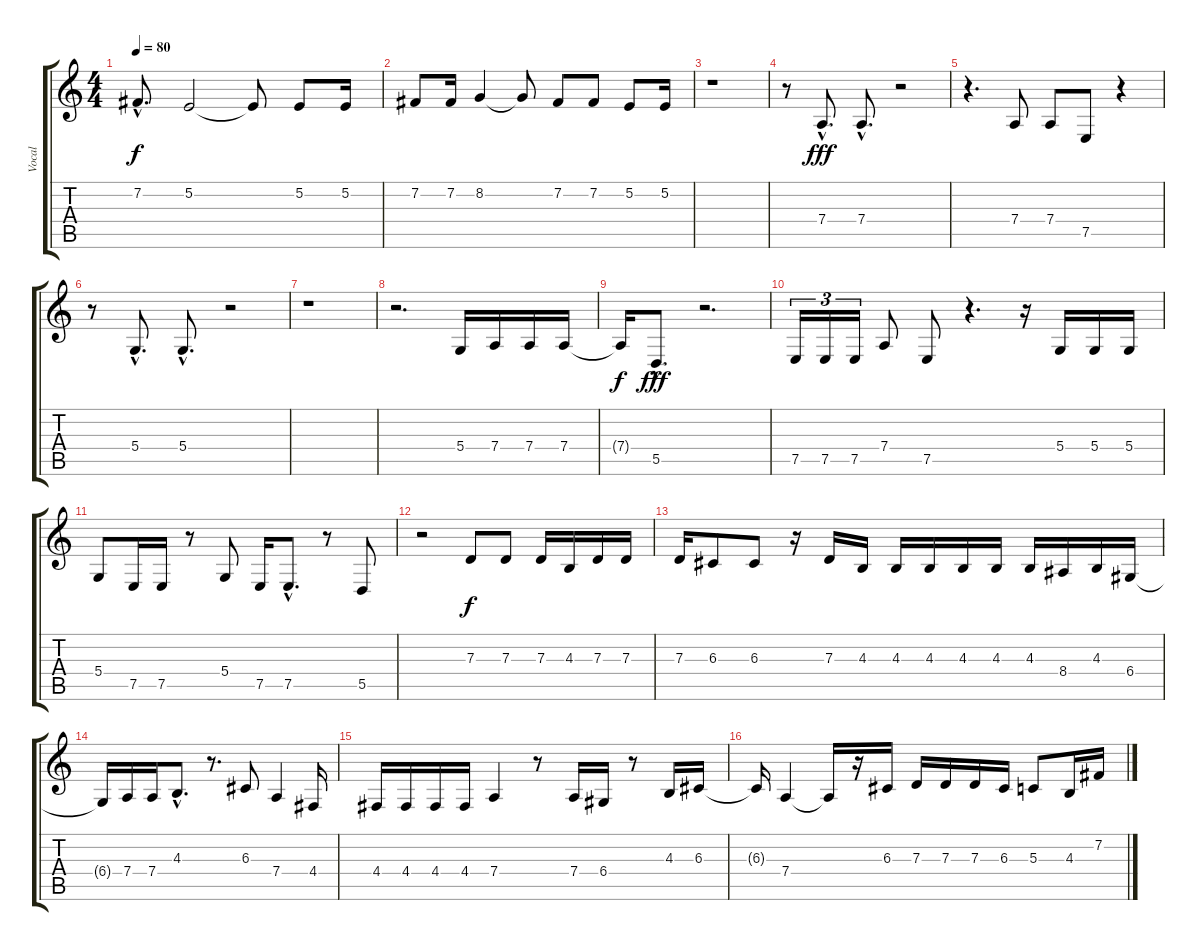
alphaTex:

\track ("Vocal" "Vocal") {instrument flute}
\staff {score tabs}
\tuning (E4 B3 G3 D3 A2 E2) {hide}
\ts (4 4)
\tempo 80
\clef g2
\ks c
7.2{hac}.8{d dy f} 5.2.2 5.2{t}.8 5.2.8 5.2.16 |
7.2.8 7.2.16 8.2.4 8.2{t}.8 7.2.8 7.2.8 5.2.8 5.2.16 |
r.1 |
r.8 7.4{hac}.8{d dy fff} 7.4{hac}.8{d} r.2 |
r.4{d} 7.4.8 7.4.8 7.5.8 r.4 |
r.8 5.4{hac}.8{d} 5.4{hac}.8{d} r.2 |
r.1 |
r.2{d} 5.4.16 7.4.16 7.4.16 7.4.16 |
7.4{t}.16{dy f} 5.5{hac}.8{d dy fff} r.2{d} |
7.5.16{tu (3 2)} 7.5.16{tu (3 2)} 7.5.16{tu (3 2)} 7.4.8 7.5.8 r.4{d} r.16 5.4.16 5.4.16 5.4.16 |
5.4.8 7.5.16 7.5.16 r.8 5.4.8 7.5.16 7.5{hac}.8{d} r.8 5.5.8 |
r.2 7.3.8{dy f} 7.3.8 7.3.16 4.3.16 7.3.16 7.3.16 |
7.3.16 6.3.8 6.3.8 r.16 7.3.16 4.3.16 4.3.16 4.3.16 4.3.16 4.3.16 4.3.16 8.4.16 4.3.16 6.4.16 |
6.4{t}.16 7.4.16 7.4.16 4.3{hac}.8{d} r.8{d} 6.3.8 7.4.4 4.4.16 |
4.4.16 4.4.16 4.4.16 4.4.16 7.4.4 r.8 7.4.16 6.4.16 r.8 4.3.16 6.3.16 |
6.3{t}.16 7.4.4 7.4{t}.16 r.16 6.3.16 7.3.16 7.3.16 7.3.16 6.3.16 5.3.8 4.3.16 7.2.16
